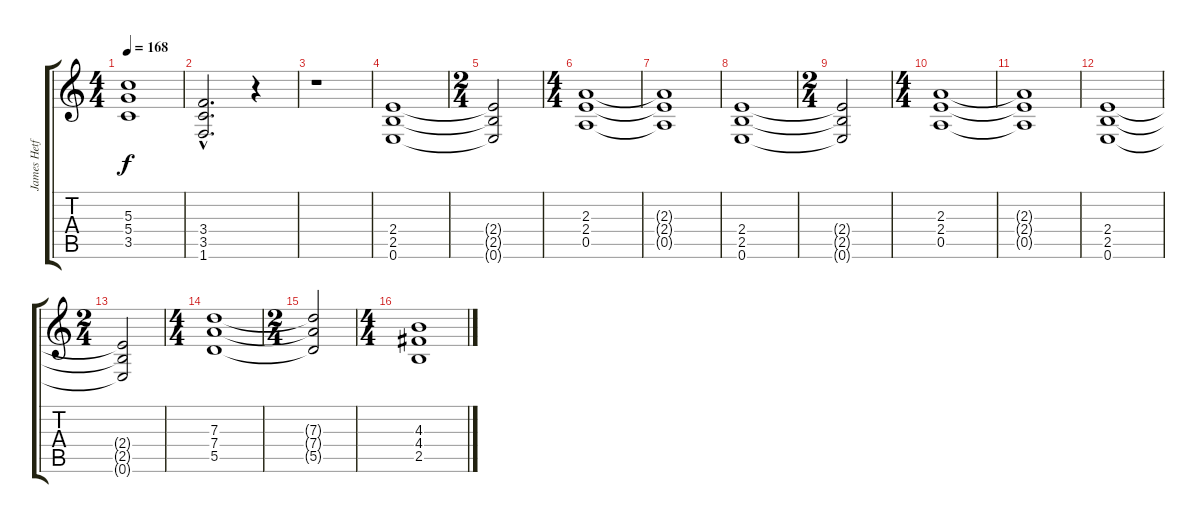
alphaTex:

\track ("James Hetfield Overdrive" "James Hetf") {instrument overdrivenguitar}
\staff {score tabs}
\tuning (E4 B3 G3 D3 A2 E2) {hide}
\ts (4 4)
\tempo 168
\clef g2
\ks c
(5.3 5.4 3.5).1{dy f instrument distortionguitar} |
(3.4{hac} 3.5{hac} 1.6{hac}).2{d instrument distortionguitar} r.4 |
r.1 |
(2.4 2.5 0.6).1{instrument distortionguitar} |
\ts (2 4)
(2.4{t} 2.5{t} 0.6{t}).2 |
\ts (4 4)
(2.3 2.4 0.5).1{instrument distortionguitar} |
(2.3{t} 2.4{t} 0.5{t}).1 |
(2.4 2.5 0.6).1{instrument distortionguitar} |
\ts (2 4)
(2.4{t} 2.5{t} 0.6{t}).2 |
\ts (4 4)
(2.3 2.4 0.5).1{instrument distortionguitar} |
(2.3{t} 2.4{t} 0.5{t}).1 |
(2.4 2.5 0.6).1{instrument distortionguitar} |
\ts (2 4)
(2.4{t} 2.5{t} 0.6{t}).2 |
\ts (4 4)
(7.3 7.4 5.5).1{instrument distortionguitar} |
\ts (2 4)
(7.3{t} 7.4{t} 5.5{t}).2 |
\ts (4 4)
(4.3 4.4 2.5).1{instrument distortionguitar}
